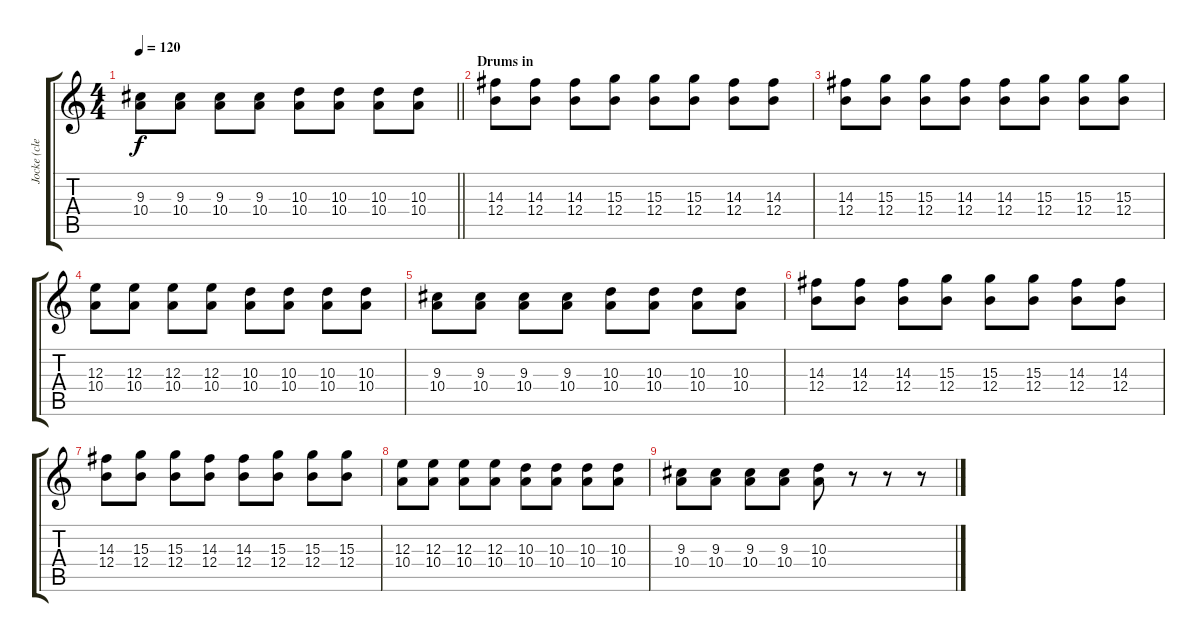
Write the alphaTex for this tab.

\track ("Jocke (clean)" "Jocke (cle") {instrument electricguitarjazz}
\staff {score tabs}
\tuning (Db4 Ab3 E3 B2 Gb2 B1) {hide}
\ts (4 4)
\tempo 120
\clef g2
\barLineRight lightlight
\ks c
(9.3 10.4).8{dy f} (9.3 10.4).8 (9.3 10.4).8 (9.3 10.4).8 (10.3 10.4).8 (10.3 10.4).8 (10.3 10.4).8 (10.3 10.4).8 |
\section ("" "Drums in")
(14.3 12.4).8 (14.3 12.4).8 (14.3 12.4).8 (15.3 12.4).8 (15.3 12.4).8 (15.3 12.4).8 (14.3 12.4).8 (14.3 12.4).8 |
(14.3 12.4).8 (15.3 12.4).8 (15.3 12.4).8 (14.3 12.4).8 (14.3 12.4).8 (15.3 12.4).8 (15.3 12.4).8 (15.3 12.4).8 |
(12.3 10.4).8 (12.3 10.4).8 (12.3 10.4).8 (12.3 10.4).8 (10.3 10.4).8 (10.3 10.4).8 (10.3 10.4).8 (10.3 10.4).8 |
(9.3 10.4).8 (9.3 10.4).8 (9.3 10.4).8 (9.3 10.4).8 (10.3 10.4).8 (10.3 10.4).8 (10.3 10.4).8 (10.3 10.4).8 |
(14.3 12.4).8 (14.3 12.4).8 (14.3 12.4).8 (15.3 12.4).8 (15.3 12.4).8 (15.3 12.4).8 (14.3 12.4).8 (14.3 12.4).8 |
(14.3 12.4).8 (15.3 12.4).8 (15.3 12.4).8 (14.3 12.4).8 (14.3 12.4).8 (15.3 12.4).8 (15.3 12.4).8 (15.3 12.4).8 |
(12.3 10.4).8 (12.3 10.4).8 (12.3 10.4).8 (12.3 10.4).8 (10.3 10.4).8 (10.3 10.4).8 (10.3 10.4).8 (10.3 10.4).8 |
(9.3 10.4).8 (9.3 10.4).8 (9.3 10.4).8 (9.3 10.4).8 (10.3 10.4).8 r.8 r.8 r.8
